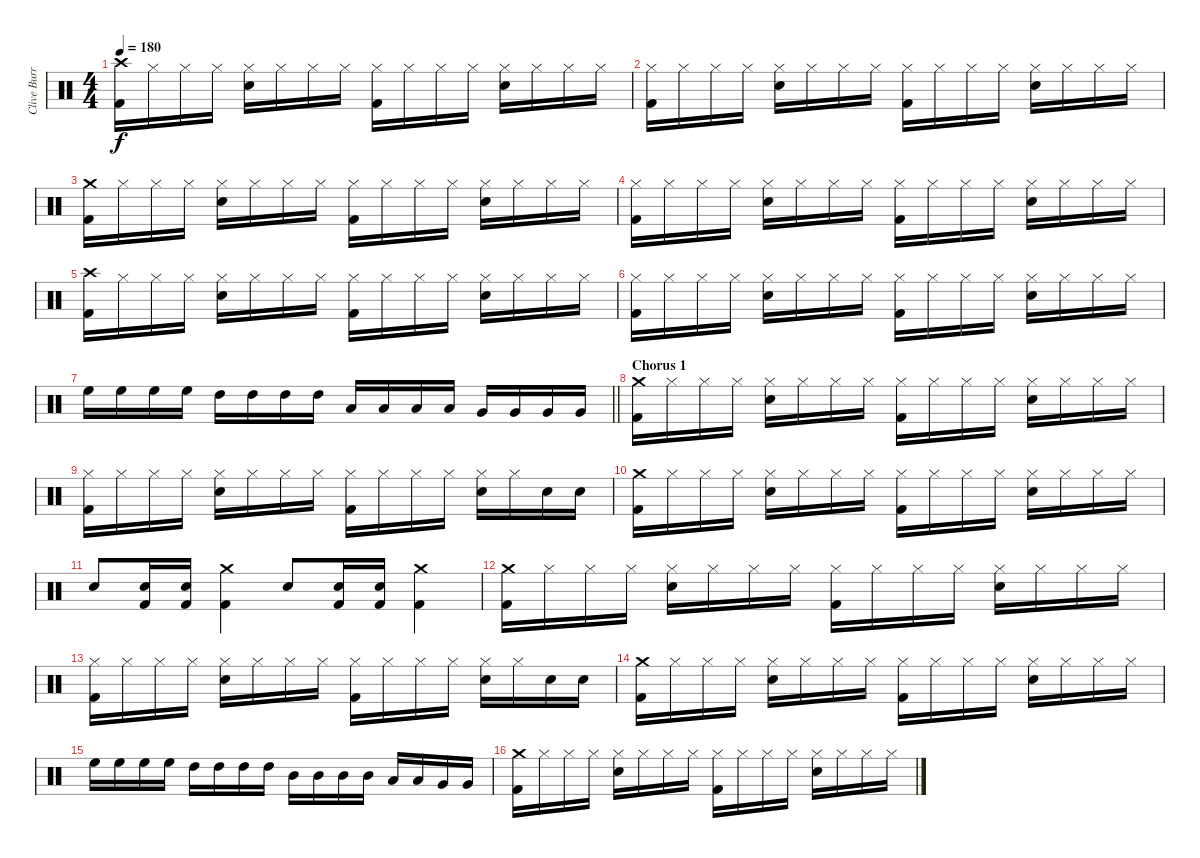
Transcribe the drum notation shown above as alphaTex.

\track ("Clive Burr" "Clive Burr") {instrument percussion}
\staff {score}
\articulation defaults
\ts (4 4)
\tempo 180
\clef neutral
\ks c
("Crash high (hit)" "Kick (hit) 2").16{dy f} "Hi-Hat (closed)".16 "Hi-Hat (closed)".16 "Hi-Hat (closed)".16 ("Hi-Hat (closed)" "Electric Snare (hit)").16 "Hi-Hat (closed)".16 "Hi-Hat (closed)".16 "Hi-Hat (closed)".16 ("Hi-Hat (closed)" "Kick (hit) 2").16 "Hi-Hat (closed)".16 "Hi-Hat (closed)".16 "Hi-Hat (closed)".16 ("Hi-Hat (closed)" "Electric Snare (hit)").16 "Hi-Hat (closed)".16 "Hi-Hat (closed)".16 "Hi-Hat (closed)".16 |
("Hi-Hat (closed)" "Kick (hit) 2").16 "Hi-Hat (closed)".16 "Hi-Hat (closed)".16 "Hi-Hat (closed)".16 ("Hi-Hat (closed)" "Electric Snare (hit)").16 "Hi-Hat (closed)".16 "Hi-Hat (closed)".16 "Hi-Hat (closed)".16 ("Hi-Hat (closed)" "Kick (hit) 2").16 "Hi-Hat (closed)".16 "Hi-Hat (closed)".16 "Hi-Hat (closed)".16 ("Hi-Hat (closed)" "Electric Snare (hit)").16 "Hi-Hat (closed)".16 "Hi-Hat (closed)".16 "Hi-Hat (closed)".16 |
("Crash medium (hit)" "Kick (hit) 2").16 "Hi-Hat (closed)".16 "Hi-Hat (closed)".16 "Hi-Hat (closed)".16 ("Hi-Hat (closed)" "Electric Snare (hit)").16 "Hi-Hat (closed)".16 "Hi-Hat (closed)".16 "Hi-Hat (closed)".16 ("Hi-Hat (closed)" "Kick (hit) 2").16 "Hi-Hat (closed)".16 "Hi-Hat (closed)".16 "Hi-Hat (closed)".16 ("Hi-Hat (closed)" "Electric Snare (hit)").16 "Hi-Hat (closed)".16 "Hi-Hat (closed)".16 "Hi-Hat (closed)".16 |
("Hi-Hat (closed)" "Kick (hit) 2").16 "Hi-Hat (closed)".16 "Hi-Hat (closed)".16 "Hi-Hat (closed)".16 ("Hi-Hat (closed)" "Electric Snare (hit)").16 "Hi-Hat (closed)".16 "Hi-Hat (closed)".16 "Hi-Hat (closed)".16 ("Hi-Hat (closed)" "Kick (hit) 2").16 "Hi-Hat (closed)".16 "Hi-Hat (closed)".16 "Hi-Hat (closed)".16 ("Hi-Hat (closed)" "Electric Snare (hit)").16 "Hi-Hat (closed)".16 "Hi-Hat (closed)".16 "Hi-Hat (closed)".16 |
("Crash high (hit)" "Kick (hit) 2").16 "Hi-Hat (closed)".16 "Hi-Hat (closed)".16 "Hi-Hat (closed)".16 ("Hi-Hat (closed)" "Electric Snare (hit)").16 "Hi-Hat (closed)".16 "Hi-Hat (closed)".16 "Hi-Hat (closed)".16 ("Hi-Hat (closed)" "Kick (hit) 2").16 "Hi-Hat (closed)".16 "Hi-Hat (closed)".16 "Hi-Hat (closed)".16 ("Hi-Hat (closed)" "Electric Snare (hit)").16 "Hi-Hat (closed)".16 "Hi-Hat (closed)".16 "Hi-Hat (closed)".16 |
("Hi-Hat (closed)" "Kick (hit) 2").16 "Hi-Hat (closed)".16 "Hi-Hat (closed)".16 "Hi-Hat (closed)".16 ("Hi-Hat (closed)" "Electric Snare (hit)").16 "Hi-Hat (closed)".16 "Hi-Hat (closed)".16 "Hi-Hat (closed)".16 ("Hi-Hat (closed)" "Kick (hit) 2").16 "Hi-Hat (closed)".16 "Hi-Hat (closed)".16 "Hi-Hat (closed)".16 ("Hi-Hat (closed)" "Electric Snare (hit)").16 "Hi-Hat (closed)".16 "Hi-Hat (closed)".16 "Hi-Hat (closed)".16 |
\barLineRight lightlight "High Floor Tom (hit)".16 "High Floor Tom (hit)".16 "High Floor Tom (hit)".16 "High Floor Tom (hit)".16 "High Tom (hit)".16 "High Tom (hit)".16 "High Tom (hit)".16 "High Tom (hit)".16 "Low Tom (hit)".16 "Low Tom (hit)".16 "Low Tom (hit)".16 "Low Tom (hit)".16 "Very Low Tom (hit)".16 "Very Low Tom (hit)".16 "Very Low Tom (hit)".16 "Very Low Tom (hit)".16
|
\section ("" "Chorus 1")
("Crash medium (hit)" "Kick (hit) 2").16 "Hi-Hat (closed)".16 "Hi-Hat (closed)".16 "Hi-Hat (closed)".16 ("Hi-Hat (closed)" "Electric Snare (hit)").16 "Hi-Hat (closed)".16 "Hi-Hat (closed)".16 "Hi-Hat (closed)".16 ("Hi-Hat (closed)" "Kick (hit) 2").16 "Hi-Hat (closed)".16 "Hi-Hat (closed)".16 "Hi-Hat (closed)".16 ("Hi-Hat (closed)" "Electric Snare (hit)").16 "Hi-Hat (closed)".16 "Hi-Hat (closed)".16 "Hi-Hat (closed)".16 |
("Hi-Hat (closed)" "Kick (hit) 2").16 "Hi-Hat (closed)".16 "Hi-Hat (closed)".16 "Hi-Hat (closed)".16 ("Hi-Hat (closed)" "Electric Snare (hit)").16 "Hi-Hat (closed)".16 "Hi-Hat (closed)".16 "Hi-Hat (closed)".16 ("Hi-Hat (closed)" "Kick (hit) 2").16 "Hi-Hat (closed)".16 "Hi-Hat (closed)".16 "Hi-Hat (closed)".16 ("Hi-Hat (closed)" "Electric Snare (hit)").16 "Hi-Hat (closed)".16 "Electric Snare (hit)".16 "Electric Snare (hit)".16 |
("Crash medium (hit)" "Kick (hit) 2").16 "Hi-Hat (closed)".16 "Hi-Hat (closed)".16 "Hi-Hat (closed)".16 ("Hi-Hat (closed)" "Electric Snare (hit)").16 "Hi-Hat (closed)".16 "Hi-Hat (closed)".16 "Hi-Hat (closed)".16 ("Hi-Hat (closed)" "Kick (hit) 2").16 "Hi-Hat (closed)".16 "Hi-Hat (closed)".16 "Hi-Hat (closed)".16 ("Hi-Hat (closed)" "Electric Snare (hit)").16 "Hi-Hat (closed)".16 "Hi-Hat (closed)".16 "Hi-Hat (closed)".16 |
"Electric Snare (hit)".8 ("Electric Snare (hit)" "Kick (hit) 2").16 ("Electric Snare (hit)" "Kick (hit) 2").16 ("Crash medium (hit)" "Kick (hit) 2").4 "Electric Snare (hit)".8 ("Electric Snare (hit)" "Kick (hit) 2").16 ("Electric Snare (hit)" "Kick (hit) 2").16 ("Crash medium (hit)" "Kick (hit) 2").4 |
("Crash medium (hit)" "Kick (hit) 2").16 "Hi-Hat (closed)".16 "Hi-Hat (closed)".16 "Hi-Hat (closed)".16 ("Hi-Hat (closed)" "Electric Snare (hit)").16 "Hi-Hat (closed)".16 "Hi-Hat (closed)".16 "Hi-Hat (closed)".16 ("Hi-Hat (closed)" "Kick (hit) 2").16 "Hi-Hat (closed)".16 "Hi-Hat (closed)".16 "Hi-Hat (closed)".16 ("Hi-Hat (closed)" "Electric Snare (hit)").16 "Hi-Hat (closed)".16 "Hi-Hat (closed)".16 "Hi-Hat (closed)".16 |
("Hi-Hat (closed)" "Kick (hit) 2").16 "Hi-Hat (closed)".16 "Hi-Hat (closed)".16 "Hi-Hat (closed)".16 ("Hi-Hat (closed)" "Electric Snare (hit)").16 "Hi-Hat (closed)".16 "Hi-Hat (closed)".16 "Hi-Hat (closed)".16 ("Hi-Hat (closed)" "Kick (hit) 2").16 "Hi-Hat (closed)".16 "Hi-Hat (closed)".16 "Hi-Hat (closed)".16 ("Hi-Hat (closed)" "Electric Snare (hit)").16 "Hi-Hat (closed)".16 "Electric Snare (hit)".16 "Electric Snare (hit)".16 |
("Crash medium (hit)" "Kick (hit) 2").16 "Hi-Hat (closed)".16 "Hi-Hat (closed)".16 "Hi-Hat (closed)".16 ("Hi-Hat (closed)" "Electric Snare (hit)").16 "Hi-Hat (closed)".16 "Hi-Hat (closed)".16 "Hi-Hat (closed)".16 ("Hi-Hat (closed)" "Kick (hit) 2").16 "Hi-Hat (closed)".16 "Hi-Hat (closed)".16 "Hi-Hat (closed)".16 ("Hi-Hat (closed)" "Electric Snare (hit)").16 "Hi-Hat (closed)".16 "Hi-Hat (closed)".16 "Hi-Hat (closed)".16 |
"High Floor Tom (hit)".16 "High Floor Tom (hit)".16 "High Floor Tom (hit)".16 "High Floor Tom (hit)".16 "High Tom (hit)".16 "High Tom (hit)".16 "High Tom (hit)".16 "High Tom (hit)".16 "Mid Tom (hit)".16 "Mid Tom (hit)".16 "Mid Tom (hit)".16 "Mid Tom (hit)".16 "Low Tom (hit)".16 "Low Tom (hit)".16 "Very Low Tom (hit)".16 "Very Low Tom (hit)".16 |
("Crash medium (hit)" "Kick (hit) 2").16 "Hi-Hat (closed)".16 "Hi-Hat (closed)".16 "Hi-Hat (closed)".16 ("Hi-Hat (closed)" "Electric Snare (hit)").16 "Hi-Hat (closed)".16 "Hi-Hat (closed)".16 "Hi-Hat (closed)".16 ("Hi-Hat (closed)" "Kick (hit) 2").16 "Hi-Hat (closed)".16 "Hi-Hat (closed)".16 "Hi-Hat (closed)".16 ("Hi-Hat (closed)" "Electric Snare (hit)").16 "Hi-Hat (closed)".16 "Hi-Hat (closed)".16 "Hi-Hat (closed)".16
